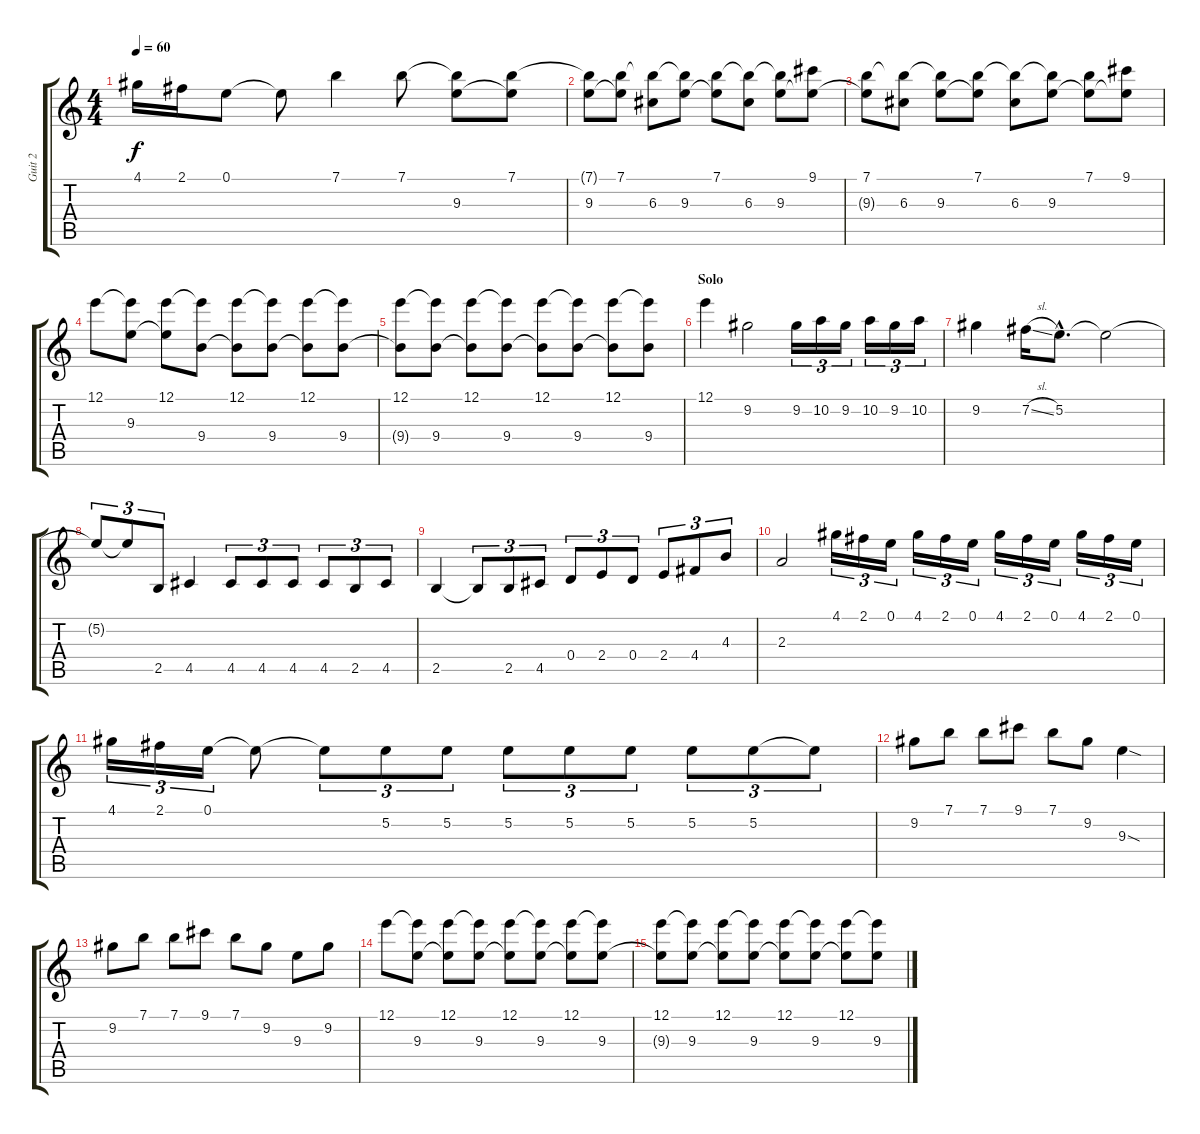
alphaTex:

\track ("Guit 2" "Guit 2") {instrument electricguitarjazz}
\staff {score tabs}
\tuning (E4 B3 G3 D3 A2 E2) {hide}
\ts (4 4)
\tempo 60
\clef g2
\ks c
4.1.16{dy f} 2.1.16 0.1.8 0.1{t}.8 7.1.4 7.1.8 (7.1{t} 9.3).8 (7.1 9.3{t}).8 |
(7.1{t} 9.3).8 (7.1 9.3{t}).8 (7.1{t} 6.3).8 (7.1{t} 9.3).8 (7.1 9.3{t}).8 (7.1{t} 6.3).8 (7.1{t} 9.3).8 (9.1 9.3{t}).8 |
(7.1 9.3{t}).8 (7.1{t} 6.3).8 (7.1{t} 9.3).8 (7.1 9.3{t}).8 (7.1{t} 6.3).8 (7.1{t} 9.3).8 (7.1 9.3{t}).8 (9.1 9.3{t}).8 |
12.1.8 (12.1{t} 9.3).8 (12.1 9.3{t}).8 (12.1{t} 9.4).8 (12.1 9.4{t}).8 (12.1{t} 9.4).8 (12.1 9.4{t}).8 (12.1{t} 9.4).8 |
(12.1 9.4{t}).8 (12.1{t} 9.4).8 (12.1 9.4{t}).8 (12.1{t} 9.4).8 (12.1 9.4{t}).8 (12.1{t} 9.4).8 (12.1 9.4{t}).8 (12.1{t} 9.4).8 |
\section ("" "Solo")
12.1.4{volume 14 instrument distortionguitar} 9.2.2 9.2.16{tu (3 2)} 10.2.16{tu (3 2)} 9.2.16{tu (3 2)} 10.2.16{tu (3 2)} 9.2.16{tu (3 2)} 10.2.16{tu (3 2)} |
9.2.4 7.2{sl}.16 5.2{hac}.8{d} 5.2{t}.2 |
5.2{t}.8{tu (3 2)} 5.2{t}.8{tu (3 2)} 2.5.8{tu (3 2)} 4.5.4 4.5.8{tu (3 2)} 4.5.8{tu (3 2)} 4.5.8{tu (3 2)} 4.5.8{tu (3 2)} 2.5.8{tu (3 2)} 4.5.8{tu (3 2)} |
2.5.4 2.5{t}.8{tu (3 2)} 2.5.8{tu (3 2)} 4.5.8{tu (3 2)} 0.4.8{tu (3 2)} 2.4.8{tu (3 2)} 0.4.8{tu (3 2)} 2.4.8{tu (3 2)} 4.4.8{tu (3 2)} 4.3.8{tu (3 2)} |
2.3.2 4.1.16{tu (3 2)} 2.1.16{tu (3 2)} 0.1.16{tu (3 2)} 4.1.16{tu (3 2)} 2.1.16{tu (3 2)} 0.1.16{tu (3 2)} 4.1.16{tu (3 2)} 2.1.16{tu (3 2)} 0.1.16{tu (3 2)} 4.1.16{tu (3 2)} 2.1.16{tu (3 2)} 0.1.16{tu (3 2)} |
4.1.16{tu (3 2)} 2.1.16{tu (3 2)} 0.1.16{tu (3 2)} 0.1{t}.8 0.1{t}.8{tu (3 2)} 5.2.8{tu (3 2)} 5.2.8{tu (3 2)} 5.2.8{tu (3 2)} 5.2.8{tu (3 2)} 5.2.8{tu (3 2)} 5.2.8{tu (3 2)} 5.2.8{tu (3 2)} 5.2{t}.8{tu (3 2)} |
9.2.8 7.1.8 7.1.8 9.1.8 7.1.8 9.2.8 9.3{sod}.4 |
9.2.8 7.1.8 7.1.8 9.1.8 7.1.8 9.2.8 9.3.8 9.2.8 |
12.1.8 (12.1{t} 9.3).8 (12.1 9.3{t}).8 (12.1{t} 9.3).8 (12.1 9.3{t}).8 (12.1{t} 9.3).8 (12.1 9.3{t}).8 (12.1{t} 9.3).8 |
(12.1 9.3{t}).8 (12.1{t} 9.3).8 (12.1 9.3{t}).8 (12.1{t} 9.3).8 (12.1 9.3{t}).8 (12.1{t} 9.3).8 (12.1 9.3{t}).8 (12.1{t} 9.3).8
